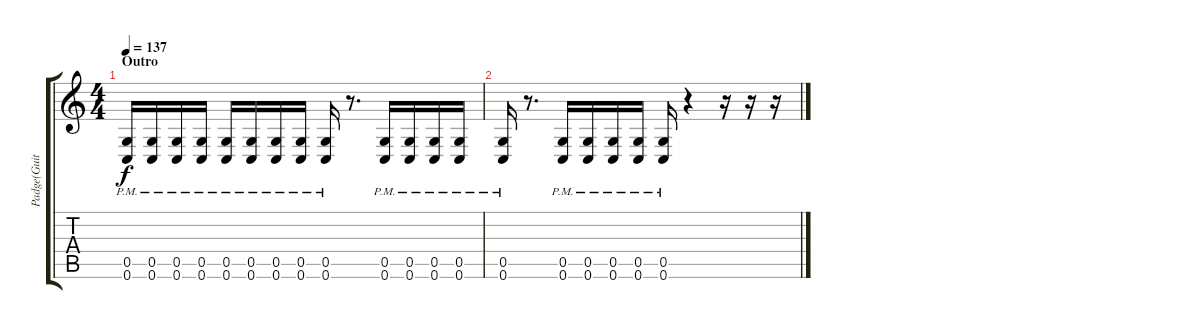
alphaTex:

\track ("Padge(Guitar)" "Padge(Guit") {instrument distortionguitar}
\staff {score tabs}
\tuning (D4 A3 F3 C3 G2 C2) {hide}
\ts (4 4)
\section ("" "Outro")
\tempo 137
\clef g2
\ks c
(0.5{pm} 0.6{pm}).16{dy f} (0.5{pm} 0.6{pm}).16 (0.5{pm} 0.6{pm}).16 (0.5{pm} 0.6{pm}).16 (0.5{pm} 0.6{pm}).16 (0.5{pm} 0.6{pm}).16 (0.5{pm} 0.6{pm}).16 (0.5{pm} 0.6{pm}).16 (0.5{pm} 0.6{pm}).16 r.8{d} (0.5{pm} 0.6{pm}).16 (0.5{pm} 0.6{pm}).16 (0.5{pm} 0.6{pm}).16 (0.5{pm} 0.6{pm}).16 |
(0.5{pm} 0.6{pm}).16 r.8{d} (0.5{pm} 0.6{pm}).16 (0.5{pm} 0.6{pm}).16 (0.5{pm} 0.6{pm}).16 (0.5{pm} 0.6{pm}).16 (0.5{pm} 0.6{pm}).16 r.4 r.16 r.16 r.16
